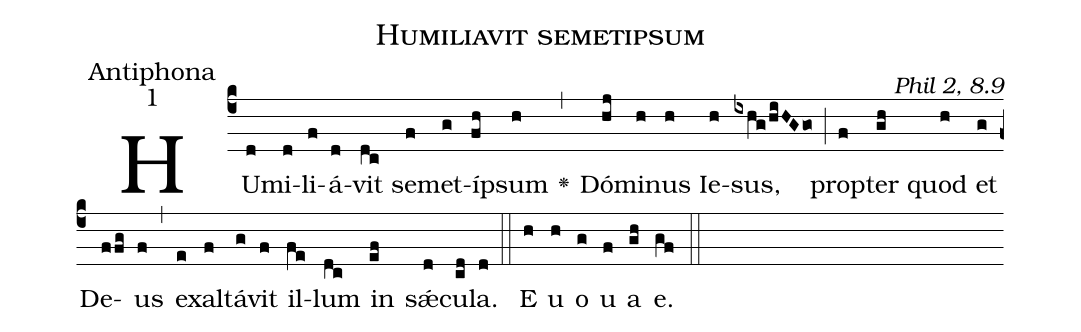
name:Humiliavit semetipsum;
office-part:Antiphona;
mode:1;
commentary:Phil 2, 8.9;
%%
(c4)HU(d)mi(d)li(f)á(d)vit(dc) se(f)met(g)í(fh)psum(h) <v>\greheightstar</v>(,) Dó(hj)mi(h)nus(h) Ie(h)sus,(ixhg/hiHGgo) (;) prop(f)ter(gh) quod(h) et(g) De(ffg)us(f) (,) ex(e)al(f)tá(g)vit(f) il(fe)lum(dc) in(ef) sǽ(d)cu(cd)la.(d) (::) E(h) u(h) o(g) u(f) a(gh) e.(gf) (::)
